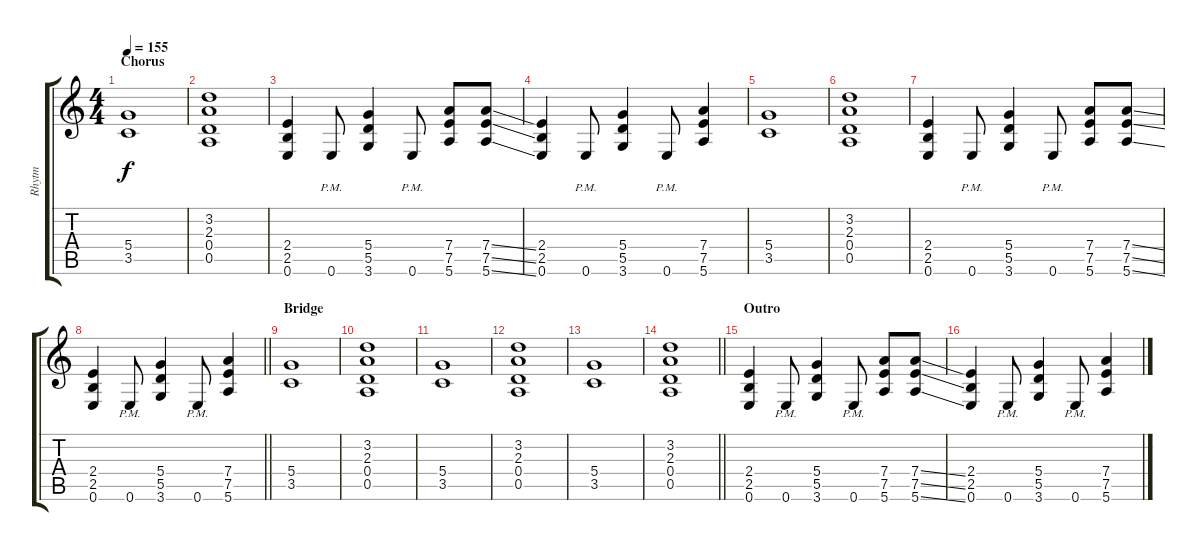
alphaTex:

\track ("Rhytm" "Rhytm") {instrument electricguitarclean}
\staff {score tabs}
\tuning (E4 B3 G3 D3 A2 E2) {hide}
\ts (4 4)
\section ("" "Chorus")
\tempo 155
\clef g2
\ks c
(5.4 3.5).1{dy f} |
(3.2 2.3 0.4 0.5).1 |
(2.4 2.5 0.6).4 0.6{pm}.8 (5.4 5.5 3.6).4 0.6{pm}.8 (7.4 7.5 5.6).8 (7.4{ss} 7.5{ss} 5.6{ss}).8 |
(2.4 2.5 0.6).4 0.6{pm}.8 (5.4 5.5 3.6).4 0.6{pm}.8 (7.4 7.5 5.6).4 |
(5.4 3.5).1 |
(3.2 2.3 0.4 0.5).1 |
(2.4 2.5 0.6).4 0.6{pm}.8 (5.4 5.5 3.6).4 0.6{pm}.8 (7.4 7.5 5.6).8 (7.4{ss} 7.5{ss} 5.6{ss}).8 |
\barLineRight lightlight
(2.4 2.5 0.6).4 0.6{pm}.8 (5.4 5.5 3.6).4 0.6{pm}.8 (7.4 7.5 5.6).4 |
\section ("" "Bridge")
(5.4 3.5).1 |
(3.2 2.3 0.4 0.5).1 |
(5.4 3.5).1 |
(3.2 2.3 0.4 0.5).1 |
(5.4 3.5).1 |
\barLineRight lightlight
(3.2 2.3 0.4 0.5).1 |
\section ("" "Outro")
(2.4 2.5 0.6).4 0.6{pm}.8 (5.4 5.5 3.6).4 0.6{pm}.8 (7.4 7.5 5.6).8 (7.4{ss} 7.5{ss} 5.6{ss}).8 |
(2.4 2.5 0.6).4 0.6{pm}.8 (5.4 5.5 3.6).4 0.6{pm}.8 (7.4{ss} 7.5{ss} 5.6{ss}).4
